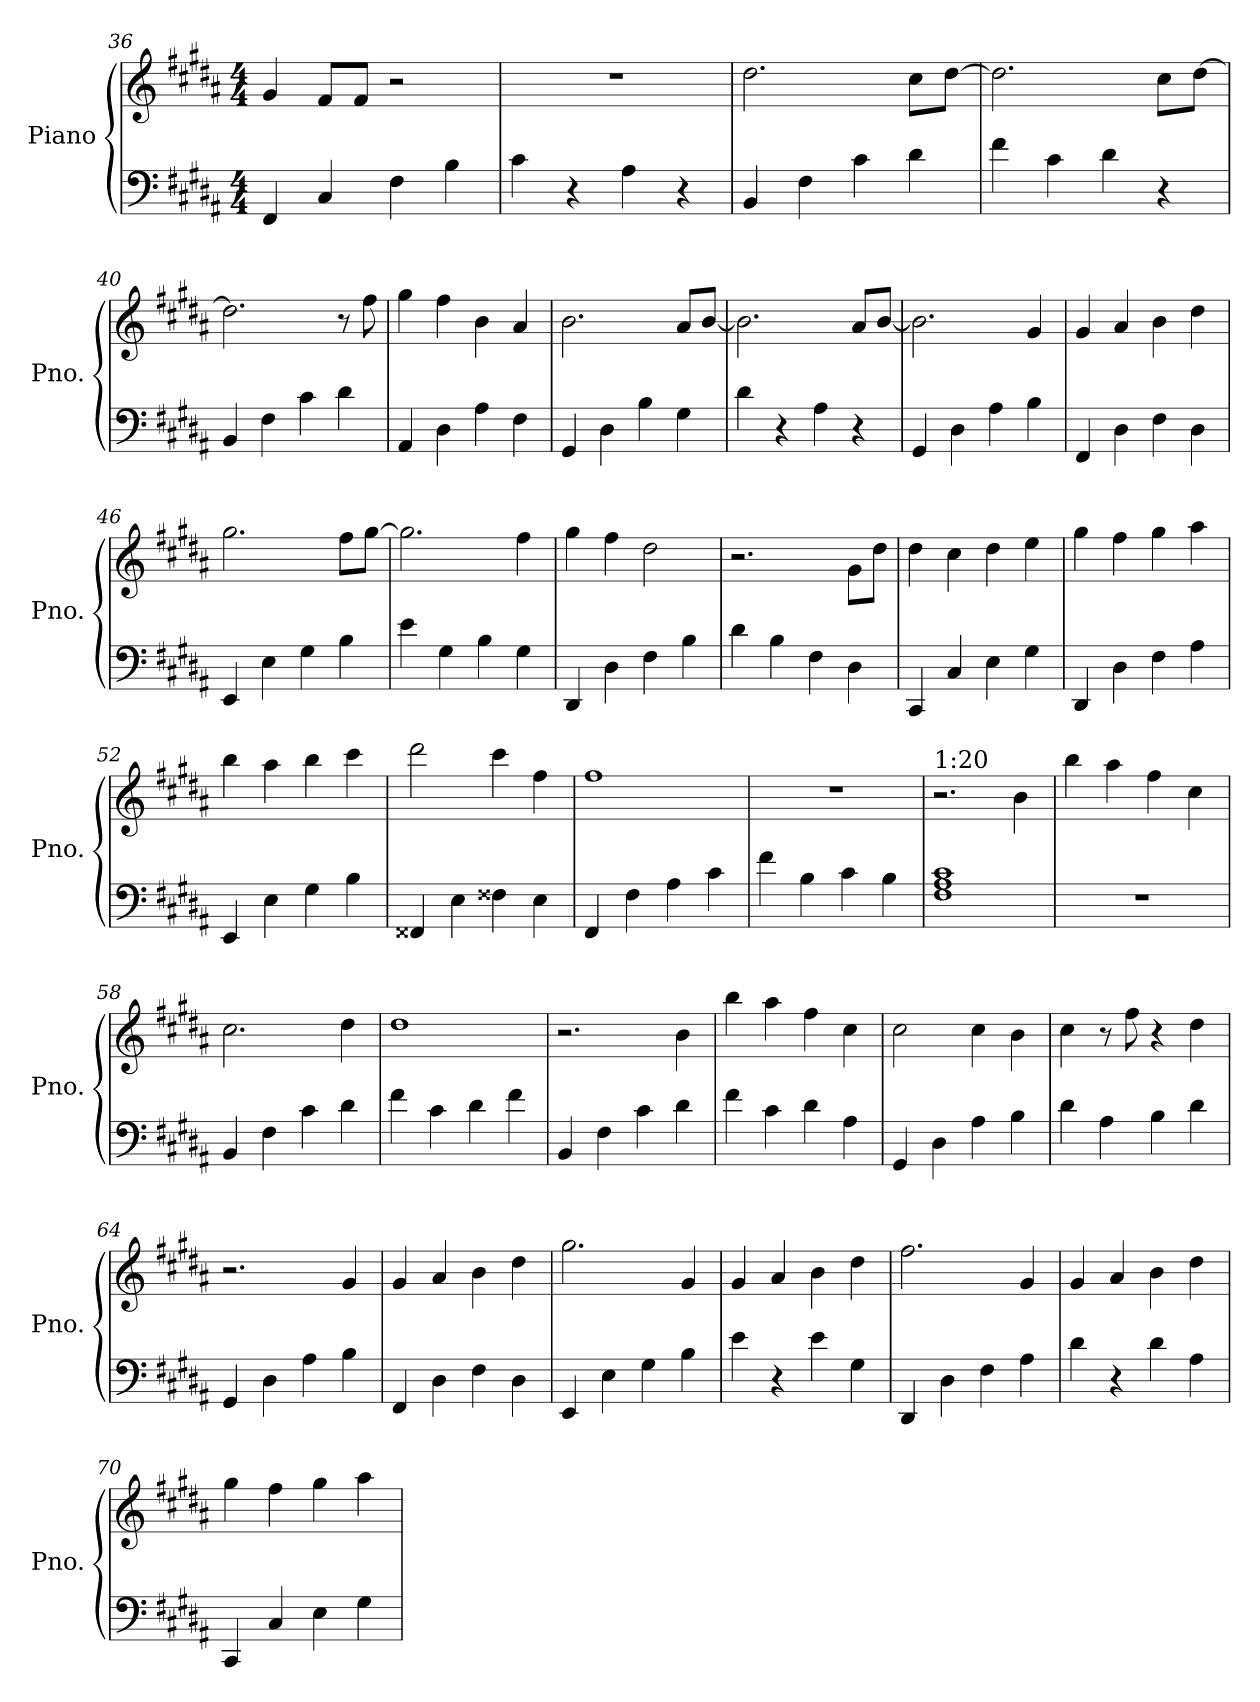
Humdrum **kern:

**kern	**kern
*part1	*part1
*staff2	*staff1
*I"Piano	*
*I'Pno.	*
*clefF4	*clefG2
*k[f#c#g#d#a#]	*k[f#c#g#d#a#]
*M4/4	*M4/4
=36	=36
4FF#/	4g#/
4C#/	8f#/L
.	8f#/J
4F#\	2r
4B\	.
=37	=37
4c#\	1r
4r	.
4A#\	.
4r	.
=38	=38
4BB/	2.dd#\
4F#\	.
4c#\	.
4d#\	8cc#\L
.	[8dd#\J
!!LO:PB:g=z
=39	=39
4f#\	2.dd#\]
4c#\	.
4d#\	.
4r	8cc#\L
.	[8dd#\J
=40	=40
4BB/	2.dd#\]
4F#\	.
4c#\	.
4d#\	8r
.	8ff#\
=41	=41
4AA#/	4gg#\
4D#\	4ff#\
4A#\	4b\
4F#\	4a#/
=42	=42
4GG#/	2.b\
4D#\	.
4B\	.
4G#\	8a#/L
.	[8b/J
=43	=43
4d#\	2.b\]
4r	.
4A#\	.
4r	8a#/L
.	[8b/J
=44	=44
4GG#/	2.b\]
4D#\	.
4A#\	.
4B\	4g#/
=45	=45
4FF#/	4g#/
4D#\	4a#/
4F#\	4b\
4D#\	4dd#\
!!LO:LB:g=z
=46	=46
4EE/	2.gg#\
4E\	.
4G#\	.
4B\	8ff#\L
.	[8gg#\J
=47	=47
4e\	2.gg#\]
4G#\	.
4B\	.
4G#\	4ff#\
=48	=48
4DD#/	4gg#\
4D#\	4ff#\
4F#\	2dd#\
4B\	.
=49	=49
4d#\	2.r
4B\	.
4F#\	.
4D#\	8g#\L
.	8dd#\J
=50	=50
4CC#/	4dd#\
4C#/	4cc#\
4E\	4dd#\
4G#\	4ee\
=51	=51
4DD#/	4gg#\
4D#\	4ff#\
4F#\	4gg#\
4A#\	4aa#\
=52	=52
4EE/	4bb\
4E\	4aa#\
4G#\	4bb\
4B\	4ccc#\
!!LO:LB:g=z
=53	=53
4FF##X/	2ddd#\
4E\	.
4F##X\	4ccc#\
4E\	4ff#\
=54	=54
4FF#/	1ff#
4F#\	.
4A#\	.
4c#\	.
=55	=55
4f#\	1r
4B\	.
4c#\	.
4B\	.
=56	=56
!	!LO:TX:a:t=1&colon;20
1F# 1A# 1c#	2.r
.	4b\
=57	=57
1r	4bb\
.	4aa#\
.	4ff#\
.	4cc#\
=58	=58
4BB/	2.cc#\
4F#\	.
4c#\	.
4d#\	4dd#\
=59	=59
4f#\	1dd#
4c#\	.
4d#\	.
4f#\	.
=60	=60
4BB/	2.r
4F#\	.
4c#\	.
4d#\	4b\
!!LO:LB:g=z
=61	=61
4f#\	4bb\
4c#\	4aa#\
4d#\	4ff#\
4A#\	4cc#\
=62	=62
4GG#/	2cc#\
4D#\	.
4A#\	4cc#\
4B\	4b\
=63	=63
4d#\	4cc#\
4A#\	8r
.	8ff#\
4B\	4r
4d#\	4dd#\
=64	=64
4GG#/	2.r
4D#\	.
4A#\	.
4B\	4g#/
=65	=65
4FF#/	4g#/
4D#\	4a#/
4F#\	4b\
4D#\	4dd#\
=66	=66
4EE/	2.gg#\
4E\	.
4G#\	.
4B\	4g#/
=67	=67
4e\	4g#/
4r	4a#/
4e\	4b\
4G#\	4dd#\
=68	=68
4DD#/	2.ff#\
4D#\	.
4F#\	.
4A#\	4g#/
!!LO:LB:g=z
=69	=69
4d#\	4g#/
4r	4a#/
4d#\	4b\
4A#\	4dd#\
=70	=70
4CC#/	4gg#\
4C#/	4ff#\
4E\	4gg#\
4G#\	4aa#\
=	=
*-	*-
